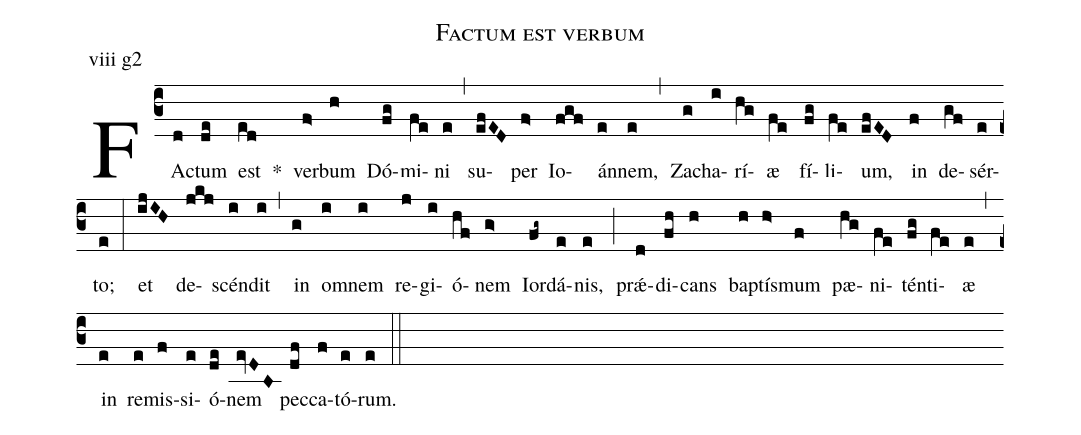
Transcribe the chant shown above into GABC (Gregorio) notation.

name:Factum est verbum;
annotation: viii g2;
mode: 8;
%%
(c3)
FA(d)ctum(de) est(ed) *()
ver(f>)bum(h) Dó(fg)mi(fe)ni(e) (,)
su(efED)per(f>) Io(fgf)án(e)nem,(e) (,)
Za(g)cha(i)rí(hg)æ(fe) fí(fg)li(fe)um,(efED) in(f) de(gf)sér(e)to;(e) (:)
et(ijIH) de(jkj)scén(i)dit(i) (,)
in(g) om(i)nem(i) re(j)gi(i)ó(hf)nem(g>) Ior(fg~)dá(e)nis,(e) (;)
prǽ(d)di(fh)cans(h) bap(h)tís(h>)mum(f) pæ(hg)ni(fe)tén(fg)ti(fe)æ(e) (,)
in(e) re(e)mis(f)si(e)ó(de)nem(evDB) pec(df)ca(f)tó(e)rum.(e) (::)
